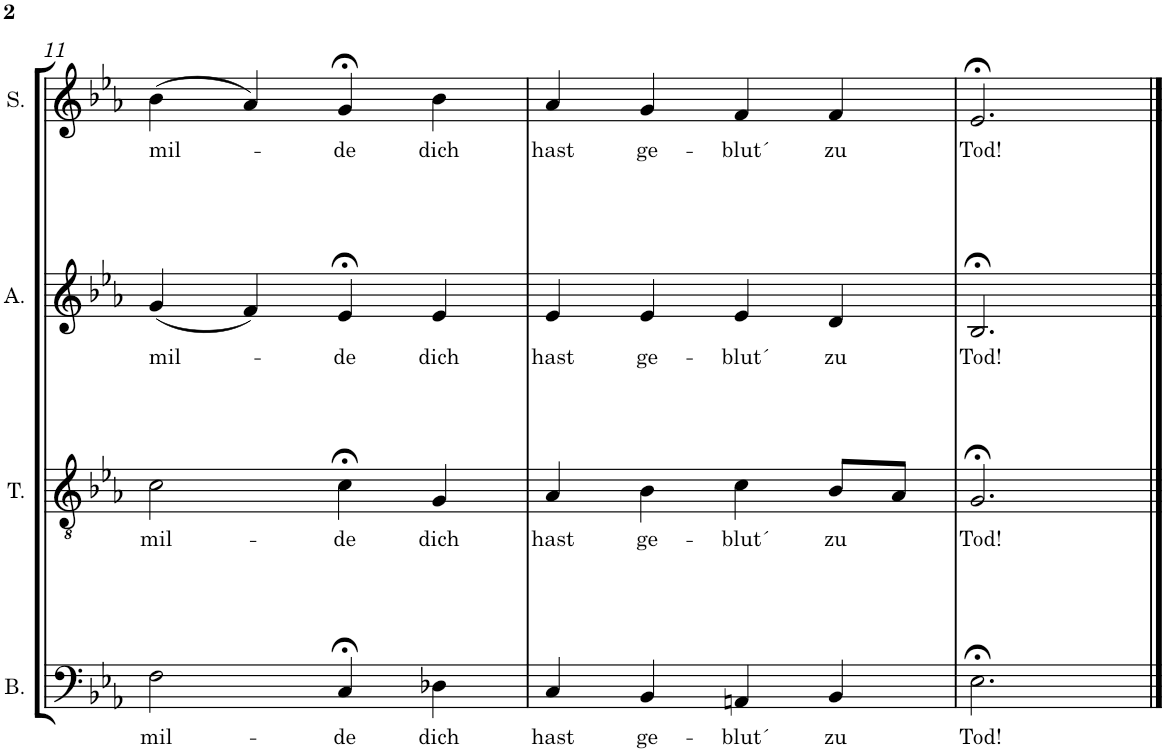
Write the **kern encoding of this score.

**kern	**text	**kern	**text	**kern	**text	**kern	**text
*part4	*part4	*part3	*part3	*part2	*part2	*part1	*part1
*staff4	*staff4	*staff3	*staff3	*staff2	*staff2	*staff1	*staff1
*I"Baß	*	*I"Tenor	*	*I"Alt	*	*I"Sopran	*
*I'B.	*	*I'T.	*	*I'A.	*	*I'S.	*
!!LO:PB:g=z
*clefF4	*	*clefGv2	*	*clefG2	*	*clefG2	*
*	*	*	*	*	*	*Trd1c2	*
*k[b-e-a-]	*	*k[b-e-a-]	*	*k[b-e-a-]	*	*k[b-e-a-]	*
*E-:	*	*E-:	*	*E-:	*	*E-:	*
*M4/4	*	*M4/4	*	*M4/4	*	*M4/4	*
=11	=11	=11	=11	=11	=11	=11	=11
!	!LO:LY:b	!	!LO:LY:b	!	!LO:LY:b	!	!LO:LY:b
2F\	mil-	2c\	mil-	(<4g/	mil-	(>4b-\	mil-
.	.	.	.	4f/)	.	4a-/)	.
!	!LO:LY:b	!	!LO:LY:b	!	!LO:LY:b	!	!LO:LY:b
4C;</	-de	4c;<\	-de	4e-;</	-de	4g;</	-de
!	!LO:LY:b	!	!LO:LY:b	!	!LO:LY:b	!	!LO:LY:b
4D-X\	dich	4G/	dich	4e-/	dich	4b-\	dich
=12	=12	=12	=12	=12	=12	=12	=12
!	!LO:LY:b	!	!LO:LY:b	!	!LO:LY:b	!	!LO:LY:b
4C/	hast	4A-/	hast	4e-/	hast	4a-/	hast
!	!LO:LY:b	!	!LO:LY:b	!	!LO:LY:b	!	!LO:LY:b
4BB-/	ge-	4B-\	ge-	4e-/	ge-	4g/	ge-
!	!LO:LY:b	!	!LO:LY:b	!	!LO:LY:b	!	!LO:LY:b
4AAn/	-blut´	4c\	-blut´	4e-/	-blut´	4f/	-blut´
!	!LO:LY:b	!	!LO:LY:b	!	!LO:LY:b	!	!LO:LY:b
4BB-/	zu	8B-/L	zu	4d/	zu	4f/	zu
.	.	8A-/J	.	.	.	.	.
=13	=13	=13	=13	=13	=13	=13	=13
!	!LO:LY:b	!	!LO:LY:b	!	!LO:LY:b	!	!LO:LY:b
2.E-;<\	Tod!	2.G;</	Tod!	2.B-;</	Tod!	2.e-;</	Tod!
==	==	==	==	==	==	==	==
*-	*-	*-	*-	*-	*-	*-	*-
